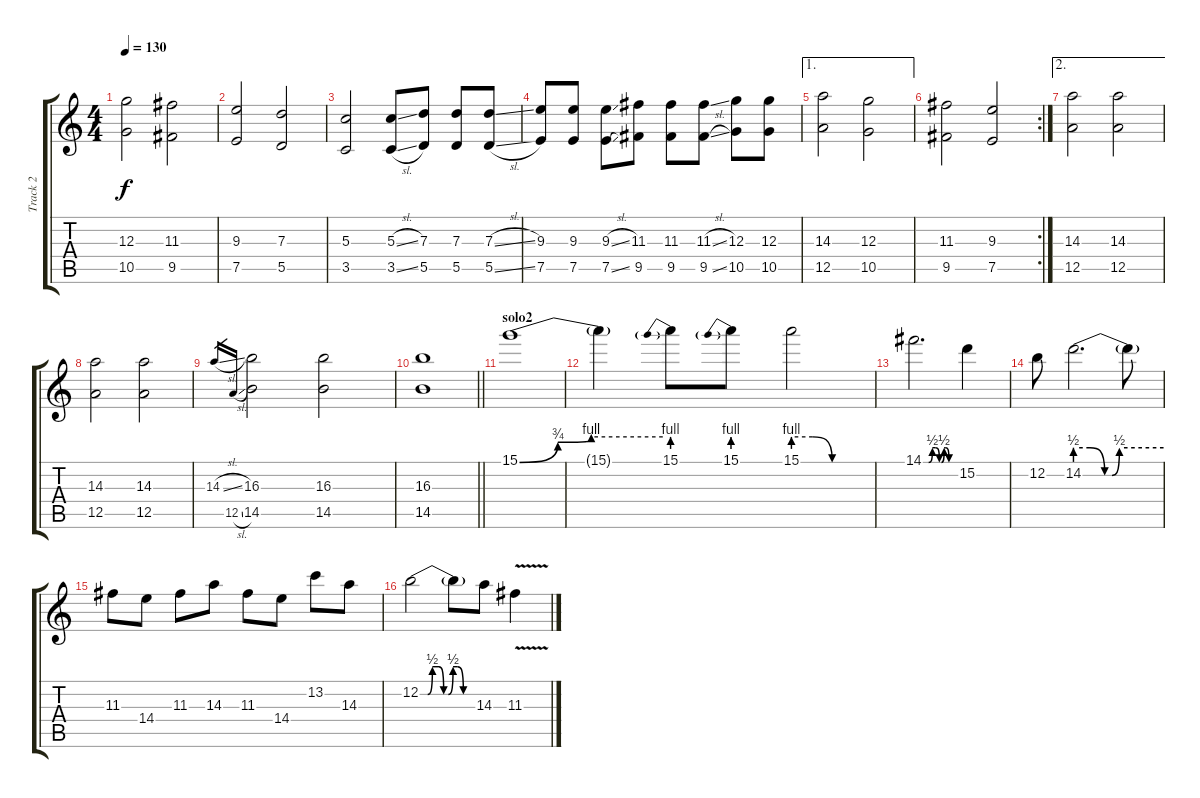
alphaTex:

\track ("Track 2" "Track 2") {instrument distortionguitar}
\staff {score tabs}
\tuning (E4 B3 G3 D3 A2 E2) {hide}
\ts (4 4)
\tempo 130
\clef g2
\ks c
(12.3 10.5).2{dy f} (11.3 9.5).2 |
(9.3 7.5).2 (7.3 5.5).2 |
(5.3 3.5).2 (5.3{sl} 3.5{sl}).8 (7.3 5.5).8 (7.3 5.5).8 (7.3{sl} 5.5{sl}).8 |
(9.3 7.5).8 (9.3 7.5).8 (9.3{sl} 7.5{sl}).8 (11.3 9.5).8 (11.3 9.5).8 (11.3{sl} 9.5{sl}).8 (12.3 10.5).8 (12.3 10.5).8 |
\ae 1
(14.3 12.5).2 (12.3 10.5).2 |
\rc 2
(11.3 9.5).2 (9.3 7.5).2 |
\ae 2
(14.3 12.5).2 (14.3 12.5).2 |
(14.3 12.5).2 (14.3 12.5).2 |
14.3{sl}.16{gr} 12.5{sl}.16{gr} (16.3 14.5).2 (16.3 14.5).2 |
\barLineRight lightlight
(16.3 14.5).1 |
\section ("" "solo2")
15.1{be (custom 0 0 16 3 30 4 60 4)}.1{instrument distortionguitar} |
15.1{t}.4 15.1{be (prebend 0 4 60 4)}.8 15.1{be (prebend 0 4 60 4)}.8 15.1{be (custom 0 4 15 4 30 0 60 0)}.2 |
14.1{be (custom 0 0 10 0 17 2 23 2 30 0 34 0 39 2 42 2 48 0 60 0)}.2{d} 15.2.4 |
12.2.8 14.2{be (custom 0 2 10 2 20 0 25 0 30 2 60 2)}.2{d} 14.2{t}.8 |
11.3.8 14.4.8 11.3.8 14.3.8 11.3.8 14.4.8 13.2.8 14.3.8 |
12.2{be (custom 0 0 8 0 13 2 20 2 25 0 30 0 35 2 40 2 46 0 60 0)}.2 12.2{t}.8 14.3.8 11.3{v}.4
